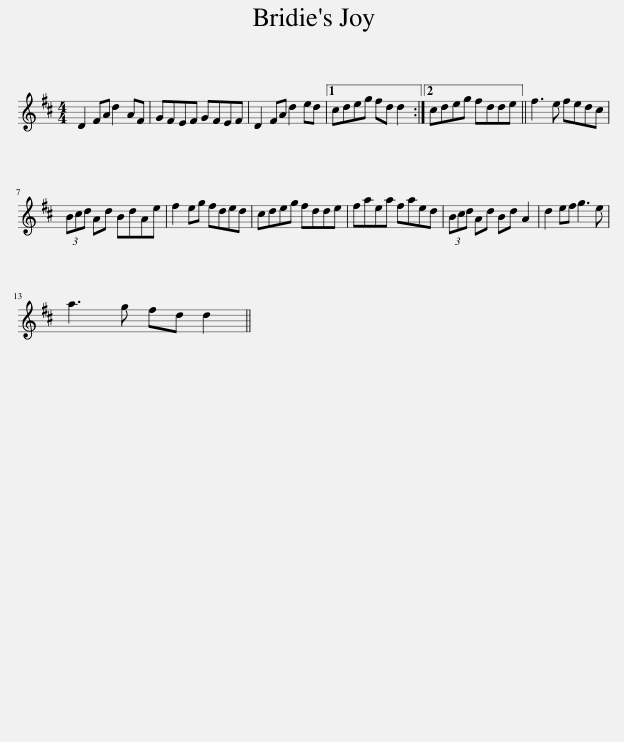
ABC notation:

X:1
L:1/8
M:4/4
I:linebreak $
K:D
V:1 treble
V:1
 D2 FA d2 AF | GFEF GFEF | D2 FA d2 ed |1 cdeg fd d2 :|2 cdeg fdde || %5
 f3 e fedc |$ (3Bcd Ad BdAe | f2 eg fded | cdeg fdde | faea faed | %10
 (3Bcd Ad Bd A2 | d2 ef g3 e |$ a3 g fd d2 || %13
